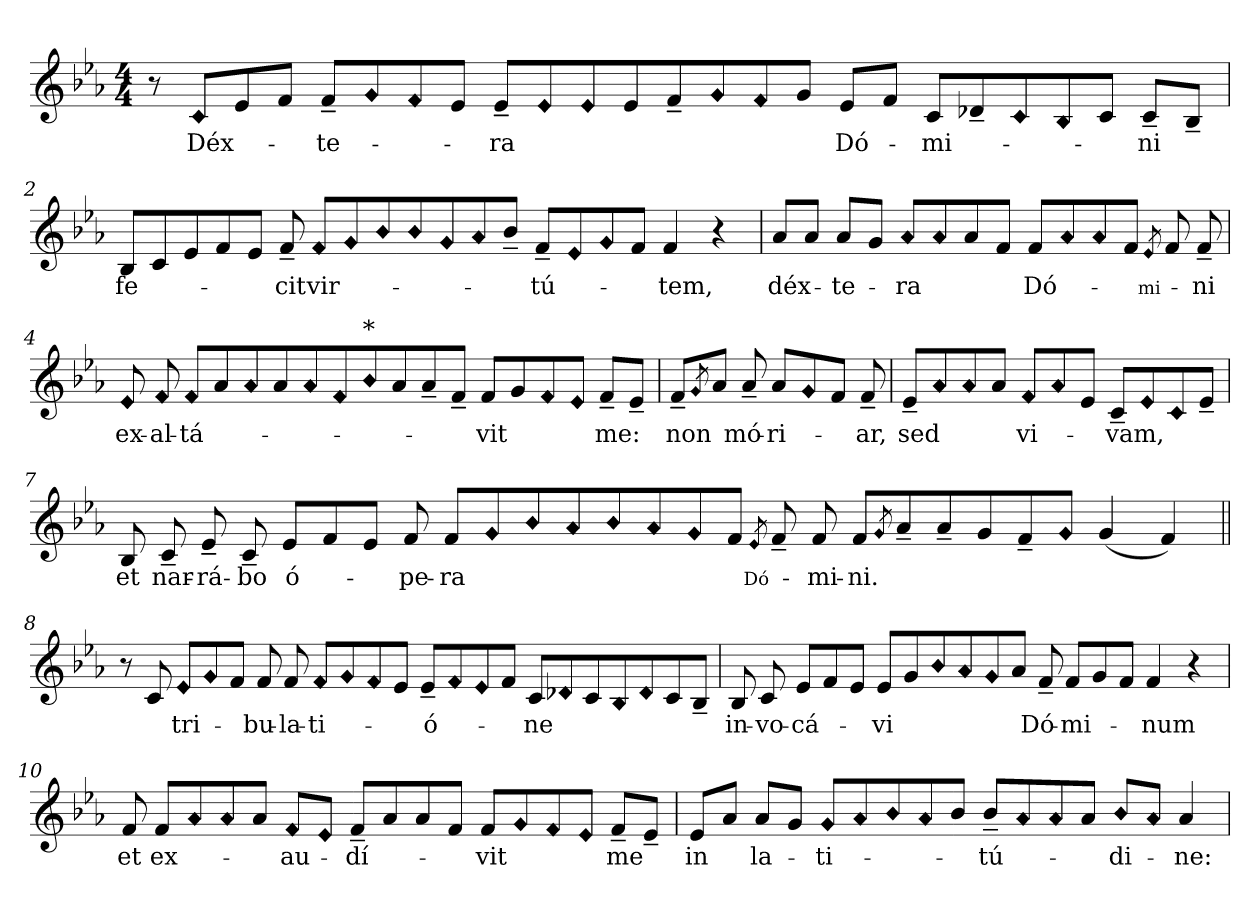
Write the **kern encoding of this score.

**kern	**text
*part1	*part1
*staff1	*staff1
!!LO:PB:g=z
*clefG2	*
*k[b-e-a-]	*
*E-:	*
*M4/4	*
=1	=1
8r	.
!LO:N:head=diamond	!
!	!LO:LY:b:color=#000000
8ci/L	Déx-
8e-i/	.
8fi/J	.
!	!LO:LY:b:color=#000000
8f~i/L	-te-
!LO:N:head=diamond	!
8gi/	.
!LO:N:head=diamond	!
8fi/	.
8e-i/J	.
!	!LO:LY:b:color=#000000
8e-~i/L	-ra
!LO:N:head=diamond	!
8e-i/	.
!LO:N:head=diamond	!
8e-i/	.
8e-i/	.
8f~i/	.
!LO:N:head=diamond	!
8gi/	.
!LO:N:head=diamond	!
8fi/	.
8gi/J	.
!	!LO:LY:b:color=#000000
8e-i/L	Dó-
8fi/J	.
!	!LO:LY:b:color=#000000
8ci/L	-mi-
8d-X~i/	.
!LO:N:head=diamond	!
8ci/	.
!LO:N:head=diamond	!
8B-i/	.
8ci/J	.
!	!LO:LY:b:color=#000000
8c~i/L	-ni
8B-~i/J	.
=2'	=2'
!	!LO:LY:b:color=#000000
8B-i/L	fe-
8ci/	.
8e-i/	.
8fi/	.
8e-i/J	.
!	!LO:LY:b:color=#000000
8f~i/	-cit
!LO:N:head=diamond	!
!	!LO:LY:b:color=#000000
8fi/L	vir-
!LO:N:head=diamond	!
8gi/	.
!LO:N:head=diamond	!
8b-i/	.
!LO:N:head=diamond	!
8b-i/	.
!LO:N:head=diamond	!
8gi/	.
!LO:N:head=diamond	!
8a-i/	.
8b-~i/J	.
!	!LO:LY:b:color=#000000
8f~i/L	-tú-
!LO:N:head=diamond	!
8e-i/	.
!LO:N:head=diamond	!
8gi/	.
8fi/J	.
!	!LO:LY:b:color=#000000
4fi/	-tem,
4r	.
!!LO:LB:g=z
=3	=3
!	!LO:LY:b:color=#000000
8a-i/L	déx-
8a-i/J	.
!	!LO:LY:b:color=#000000
8a-i/L	-te-
8gi/J	.
!LO:N:head=diamond	!
!	!LO:LY:b:color=#000000
8a-i/L	-ra
!LO:N:head=diamond	!
8a-i/	.
8a-i/	.
8fi/J	.
!	!LO:LY:b:color=#000000
8fi/L	Dó-
!LO:N:head=diamond	!
8a-i/	.
!LO:N:head=diamond	!
8a-i/	.
8fi/J	.
!LO:N:head=diamond	!
!	!LO:LY:b:color=#000000
8qe-i/	-mi-
8fi/	.
!	!LO:LY:b:color=#000000
8f~i/	-ni
=4'	=4'
!LO:N:head=diamond	!
!	!LO:LY:b:color=#000000
8e-i/	ex-
!LO:N:head=diamond	!
!	!LO:LY:b:color=#000000
8fi/	-al-
!LO:N:head=diamond	!
!	!LO:LY:b:color=#000000
8fi/L	-tá-
8a-i/	.
!LO:N:head=diamond	!
8a-i/	.
8a-i/	.
!LO:N:head=diamond	!
8a-i/	.
!LO:N:head=diamond	!
8fi/	.
!LO:TX:a:t=*	!
!LO:N:head=diamond	!
8b-i/	.
8a-i/	.
8a-~i/	.
8f~i/J	.
!	!LO:LY:b:color=#000000
8fi/L	-vit
8gi/	.
!LO:N:head=diamond	!
8fi/	.
!LO:N:head=diamond	!
8e-i/J	.
!	!LO:LY:b:color=#000000
8f~i/L	me:
8e-~i/J	.
=5'	=5'
!	!LO:LY:b:color=#000000
8f~i/L	non
!LO:N:head=diamond	!
8qgi/	.
8a-i/J	.
!	!LO:LY:b:color=#000000
8a-~i/	mó-
!	!LO:LY:b:color=#000000
8a-i/L	-ri-
!LO:N:head=diamond	!
8gi/	.
8fi/J	.
!	!LO:LY:b:color=#000000
8f~i/	-ar,
!!LO:LB:g=z
=6'	=6'
!	!LO:LY:b:color=#000000
8e-~i/L	sed
!LO:N:head=diamond	!
8a-i/	.
!LO:N:head=diamond	!
8a-i/	.
8a-i/J	.
!LO:N:head=diamond	!
!	!LO:LY:b:color=#000000
8fi/L	vi-
!LO:N:head=diamond	!
8a-i/	.
8e-i/J	.
!	!LO:LY:b:color=#000000
8c~i/L	-vam,
!LO:N:head=diamond	!
8e-i/	.
!LO:N:head=diamond	!
8ci/	.
8e-~i/J	.
=7'	=7'
!	!LO:LY:b:color=#000000
8B-i/	et
!	!LO:LY:b:color=#000000
8c~i/	nar-
!	!LO:LY:b:color=#000000
8e-~i/	-rá-
!	!LO:LY:b:color=#000000
8c~i/	-bo
!	!LO:LY:b:color=#000000
8e-i/L	ó-
8fi/	.
8e-i/J	.
!	!LO:LY:b:color=#000000
8fi/	-pe-
!	!LO:LY:b:color=#000000
8fi/L	-ra
!LO:N:head=diamond	!
8gi/	.
!LO:N:head=diamond	!
8b-i/	.
!LO:N:head=diamond	!
8a-i/	.
!LO:N:head=diamond	!
8b-i/	.
!LO:N:head=diamond	!
8a-i/	.
!LO:N:head=diamond	!
8gi/	.
8fi/J	.
!LO:N:head=diamond	!
!	!LO:LY:b:color=#000000
8qe-i/	Dó-
8f~i/	.
!	!LO:LY:b:color=#000000
8fi/	-mi-
!	!LO:LY:b:color=#000000
8fi/L	-ni.
!LO:N:head=diamond	!
8qgi/	.
8a-~i/	.
8a-~i/	.
8gi/	.
8f~i/	.
!LO:N:head=diamond	!
8gi/J	.
(4gi/	.
4fi/)	.
!!LO:LB:g=z
=8||	=8||
!	!LO:LY:b:color=#000000
8r	V. 1. In
8ci/	.
!LO:N:head=diamond	!
!	!LO:LY:b:color=#000000
8e-i/L	tri-
!LO:N:head=diamond	!
8gi/	.
8fi/J	.
!	!LO:LY:b:color=#000000
8fi/	-bu-
!	!LO:LY:b:color=#000000
8fi/	-la-
!LO:N:head=diamond	!
!	!LO:LY:b:color=#000000
8fi/L	-ti-
!LO:N:head=diamond	!
8gi/	.
!LO:N:head=diamond	!
8fi/	.
8e-i/J	.
!	!LO:LY:b:color=#000000
8e-~i/L	-ó-
!LO:N:head=diamond	!
8fi/	.
!LO:N:head=diamond	!
8e-i/	.
8fi/J	.
!	!LO:LY:b:color=#000000
8ci/L	-ne
!LO:N:head=diamond	!
8d-Xi/	.
8ci/	.
!LO:N:head=diamond	!
8B-i/	.
!LO:N:head=diamond	!
8d-i/	.
8ci/	.
8B-~i/J	.
=9'	=9'
!	!LO:LY:b:color=#000000
8B-i/	in-
!	!LO:LY:b:color=#000000
8ci/	-vo-
!	!LO:LY:b:color=#000000
8e-i/L	-cá-
8fi/	.
8e-i/J	.
!	!LO:LY:b:color=#000000
8e-i/L	-vi
8gi/	.
!LO:N:head=diamond	!
8b-i/	.
!LO:N:head=diamond	!
8a-i/	.
!LO:N:head=diamond	!
8gi/	.
8a-i/J	.
!	!LO:LY:b:color=#000000
8f~i/	Dó-
!	!LO:LY:b:color=#000000
8fi/L	-mi-
8gi/	.
8fi/J	.
!	!LO:LY:b:color=#000000
4fi/	-num
4r	.
!!LO:LB:g=z
=10	=10
!	!LO:LY:b:color=#000000
8fi/	et
!	!LO:LY:b:color=#000000
8fi/L	ex-
!LO:N:head=diamond	!
8a-i/	.
!LO:N:head=diamond	!
8a-i/	.
8a-i/J	.
!LO:N:head=diamond	!
!	!LO:LY:b:color=#000000
8fi/L	-au-
!LO:N:head=diamond	!
8e-i/J	.
!	!LO:LY:b:color=#000000
8f~i/L	-dí-
8a-i/	.
8a-i/	.
8fi/J	.
!	!LO:LY:b:color=#000000
8fi/L	-vit
!LO:N:head=diamond	!
8gi/	.
!LO:N:head=diamond	!
8fi/	.
!LO:N:head=diamond	!
8e-i/J	.
!	!LO:LY:b:color=#000000
8f~i/L	me
8e-~i/J	.
=11'	=11'
!	!LO:LY:b:color=#000000
8e-i/L	in
8a-i/J	.
!	!LO:LY:b:color=#000000
8a-i/L	la-
8gi/J	.
!LO:N:head=diamond	!
!	!LO:LY:b:color=#000000
8gi/L	-ti-
!LO:N:head=diamond	!
8a-i/	.
!LO:N:head=diamond	!
8b-i/	.
!LO:N:head=diamond	!
8a-i/	.
8b-i/J	.
!	!LO:LY:b:color=#000000
8b-~i/L	-tú-
!LO:N:head=diamond	!
8a-i/	.
!LO:N:head=diamond	!
8a-i/	.
8a-i/J	.
!LO:N:head=diamond	!
!	!LO:LY:b:color=#000000
8b-i/L	-di-
!LO:N:head=diamond	!
8a-i/J	.
!	!LO:LY:b:color=#000000
4a-i/	-ne:
=	=
*-	*-
